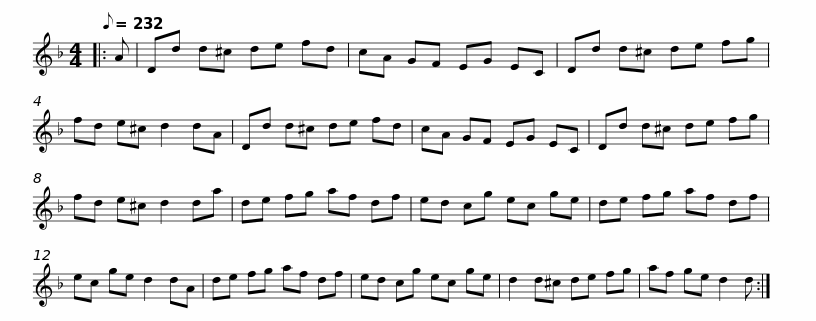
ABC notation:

X:1
L:1/8
Q:1/8=232
M:4/4
I:linebreak $
K:Dmin
V:1 treble
V:1
|: A | Dd d^c de fd | cA GF EG EC | Dd d^c de fg | fd e^c d2 dA | %5
 Dd d^c de fd |$ cA GF EG EC | Dd d^c de fg | fd e^c d2 da | de fg af df | %10
 ed cg ec ge |$ de fg af df | ec ge d2 dA | de fg af df | ed cg ec ge | %15
 d2 d^c de fg | af ge d2 d :| %17
